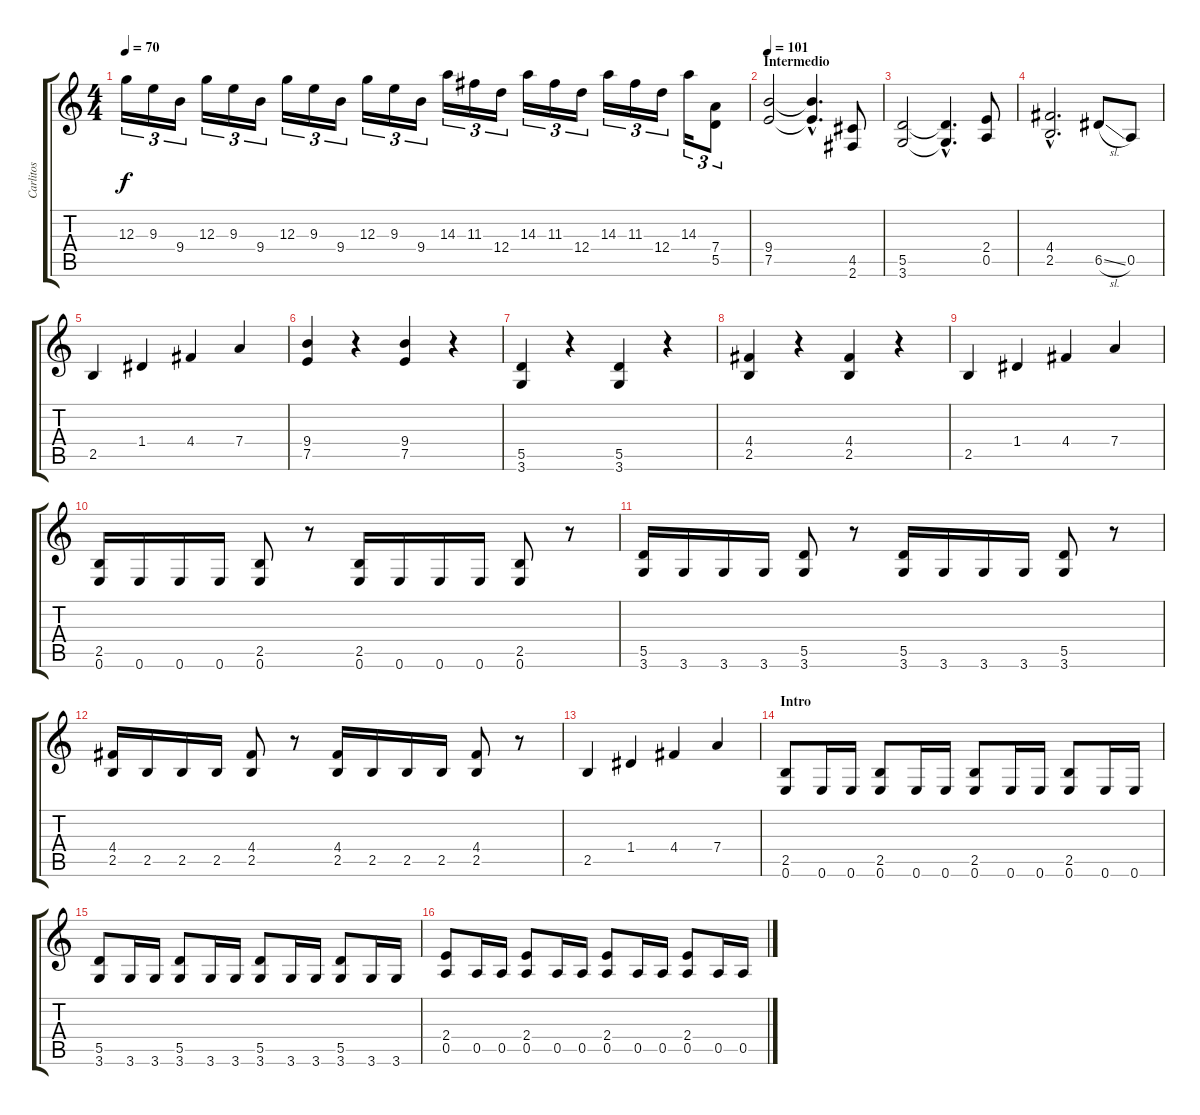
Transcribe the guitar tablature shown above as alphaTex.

\track ("Carlitos" "Carlitos") {instrument distortionguitar}
\staff {score tabs}
\tuning (E4 B3 G3 D3 A2 E2) {hide}
\ts (4 4)
\tempo 70
\clef g2
\ks c
12.3.16{tu (3 2) dy f} 9.3.16{tu (3 2)} 9.4.16{tu (3 2)} 12.3.16{tu (3 2)} 9.3.16{tu (3 2)} 9.4.16{tu (3 2)} 12.3.16{tu (3 2)} 9.3.16{tu (3 2)} 9.4.16{tu (3 2)} 12.3.16{tu (3 2)} 9.3.16{tu (3 2)} 9.4.16{tu (3 2)} 14.3.16{tu (3 2)} 11.3.16{tu (3 2)} 12.4.16{tu (3 2)} 14.3.16{tu (3 2)} 11.3.16{tu (3 2)} 12.4.16{tu (3 2)} 14.3.16{tu (3 2)} 11.3.16{tu (3 2)} 12.4.16{tu (3 2)} 14.3.16{tu (3 2)} (7.4 5.5).8{tu (3 2) balance 8} |
\section ("" "Intermedio")
\tempo 101
(9.4 7.5).2{volume 13 balance 8} (9.4{hac t} 7.5{hac t}).4{d} (4.5 2.6).8 |
(5.5 3.6).2 (5.5{hac t} 3.6{hac t}).4{d} (2.4 0.5).8 |
(4.4{hac} 2.5{hac}).2{d} 6.5{sl}.8 0.5.8 |
2.5.4 1.4.4 4.4.4 7.4.4 |
(9.4 7.5).4 r.4 (9.4 7.5).4 r.4 |
(5.5 3.6).4 r.4 (5.5 3.6).4 r.4 |
(4.4 2.5).4 r.4 (4.4 2.5).4 r.4 |
2.5.4 1.4.4 4.4.4 7.4.4 |
(2.5 0.6).16 0.6.16 0.6.16 0.6.16 (2.5 0.6).8 r.8 (2.5 0.6).16 0.6.16 0.6.16 0.6.16 (2.5 0.6).8 r.8 |
(5.5 3.6).16 3.6.16 3.6.16 3.6.16 (5.5 3.6).8 r.8 (5.5 3.6).16 3.6.16 3.6.16 3.6.16 (5.5 3.6).8 r.8 |
(4.4 2.5).16 2.5.16 2.5.16 2.5.16 (4.4 2.5).8 r.8 (4.4 2.5).16 2.5.16 2.5.16 2.5.16 (4.4 2.5).8 r.8 |
2.5.4 1.4.4 4.4.4 7.4.4 |
\section ("" "Intro")
(2.5 0.6).8{volume 13 balance 8 instrument distortionguitar} 0.6.16 0.6.16 (2.5 0.6).8 0.6.16 0.6.16 (2.5 0.6).8 0.6.16 0.6.16 (2.5 0.6).8 0.6.16 0.6.16 |
(5.5 3.6).8 3.6.16 3.6.16 (5.5 3.6).8 3.6.16 3.6.16 (5.5 3.6).8 3.6.16 3.6.16 (5.5 3.6).8 3.6.16 3.6.16 |
(2.4 0.5).8 0.5.16 0.5.16 (2.4 0.5).8 0.5.16 0.5.16 (2.4 0.5).8 0.5.16 0.5.16 (2.4 0.5).8 0.5.16 0.5.16
